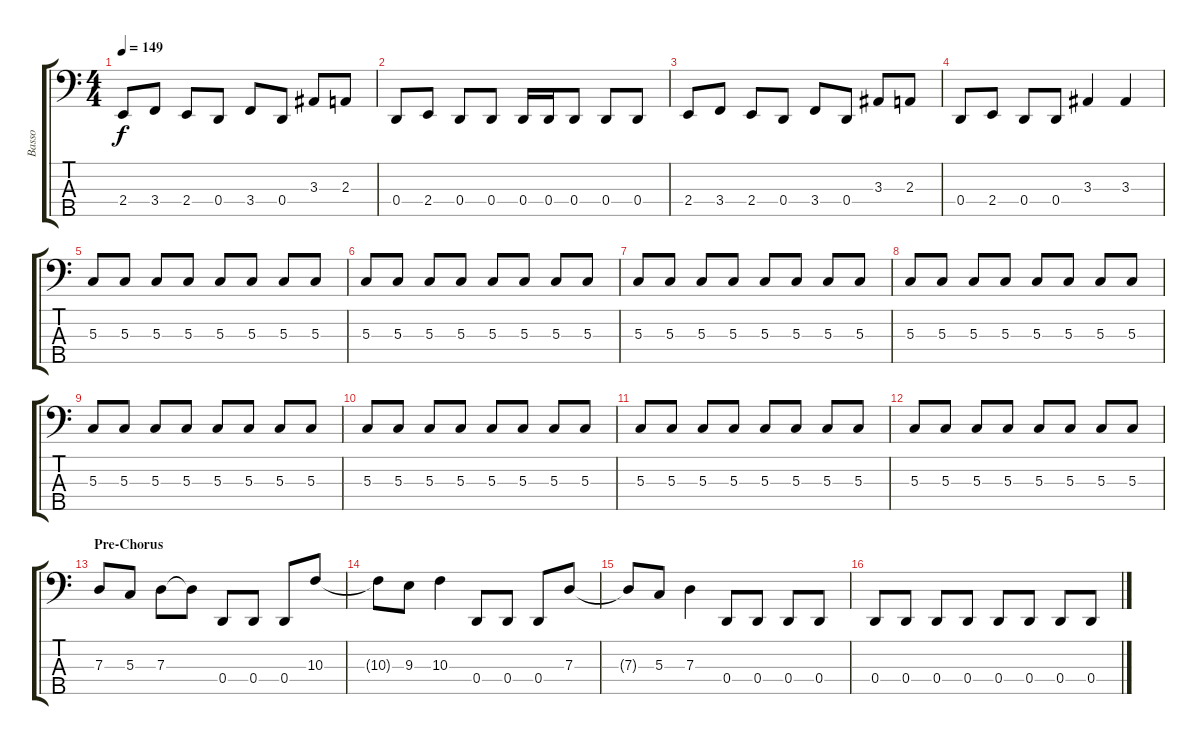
\track ("Basso" "Basso") {instrument electricbasspick}
\staff {score tabs}
\tuning (F2 C2 G1 D1 A0) {hide}
\ts (4 4)
\tempo 149
\clef f4
\ks c
2.4.8{dy f} 3.4.8 2.4.8 0.4.8 3.4.8 0.4.8 3.3.8 2.3.8 |
0.4.8 2.4.8 0.4.8 0.4.8 0.4.16 0.4.16 0.4.8 0.4.8 0.4.8 |
2.4.8 3.4.8 2.4.8 0.4.8 3.4.8 0.4.8 3.3.8 2.3.8 |
0.4.8 2.4.8 0.4.8 0.4.8 3.3.4 3.3.4 |
5.3.8 5.3.8 5.3.8 5.3.8 5.3.8 5.3.8 5.3.8 5.3.8 |
5.3.8 5.3.8 5.3.8 5.3.8 5.3.8 5.3.8 5.3.8 5.3.8 |
5.3.8 5.3.8 5.3.8 5.3.8 5.3.8 5.3.8 5.3.8 5.3.8 |
5.3.8 5.3.8 5.3.8 5.3.8 5.3.8 5.3.8 5.3.8 5.3.8 |
5.3.8 5.3.8 5.3.8 5.3.8 5.3.8 5.3.8 5.3.8 5.3.8 |
5.3.8 5.3.8 5.3.8 5.3.8 5.3.8 5.3.8 5.3.8 5.3.8 |
5.3.8 5.3.8 5.3.8 5.3.8 5.3.8 5.3.8 5.3.8 5.3.8 |
5.3.8 5.3.8 5.3.8 5.3.8 5.3.8 5.3.8 5.3.8 5.3.8 |
\section ("" "Pre-Chorus")
7.3.8 5.3.8 7.3.8 7.3{t}.8 0.4.8 0.4.8 0.4.8 10.3.8 |
10.3{t}.8 9.3.8 10.3.4 0.4.8 0.4.8 0.4.8 7.3.8 |
7.3{t}.8 5.3.8 7.3.4 0.4.8 0.4.8 0.4.8 0.4.8 |
0.4.8 0.4.8 0.4.8 0.4.8 0.4.8 0.4.8 0.4.8 0.4.8
